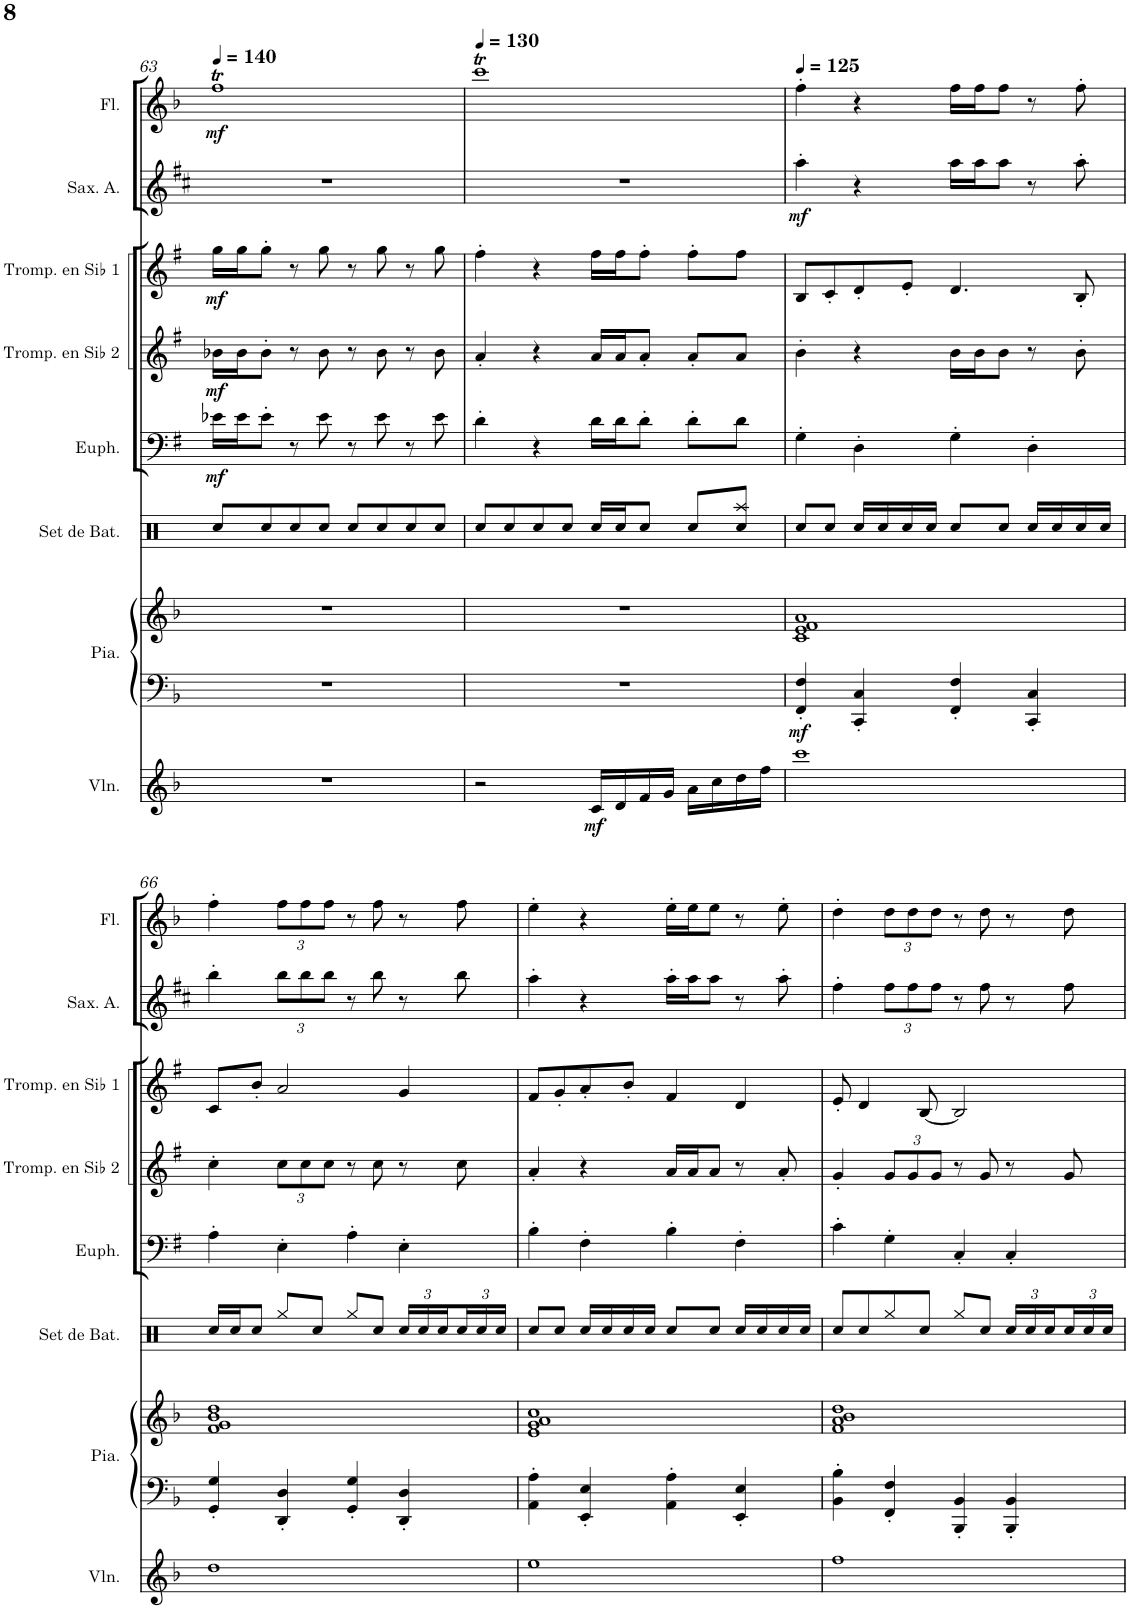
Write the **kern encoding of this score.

**kern	**dynam	**kern	**kern	**dynam	**kern	**dynam	**kern	**dynam	**kern	**dynam	**kern	**dynam	**kern	**dynam
*part7	*part7	*part6	*part6	*part6	*part5	*part5	*part4	*part4	*part3	*part3	*part2	*part2	*part1	*part1
*staff8	*staff8	*staff7	*staff6	*staff6/7	*staff5	*staff5	*staff4	*staff4	*staff3	*staff3	*staff2	*staff2	*staff1	*staff1
*I"Violon	*	*I"Piano	*	*	*I"Euphonium	*	*I"Trompette en Sib 2	*	*I"Trompette en Sib 1	*	*I"Saxophone Alto	*	*I"Flûte	*
*I'Vln.	*	*I'Pia.	*	*	*I'Euph.	*	*I'Tromp. en Sib 2	*	*I'Tromp. en Sib 1	*	*I'Sax. A.	*	*I'Fl.	*
!!LO:PB:g=z
*clefG2	*	*clefF4	*clefG2	*	*clefF4	*	*clefG2	*	*clefG2	*	*clefG2	*	*clefG2	*
*	*	*	*	*	*Trd1c2	*	*Trd1c2	*	*Trd1c2	*	*Trd5c9	*	*	*
*k[b-]	*	*k[b-]	*k[b-]	*	*k[f#]	*	*k[f#]	*	*k[f#]	*	*k[f#c#]	*	*k[b-]	*
*M4/4	*	*M4/4	*M4/4	*	*M4/4	*	*M4/4	*	*M4/4	*	*M4/4	*	*M4/4	*
*MM140	*	*MM140	*MM140	*	*MM140	*	*MM140	*	*MM140	*	*MM140	*	*MM140	*
=63	=63	=63	=63	=63	=63	=63	=63	=63	=63	=63	=63	=63	=63	=63
!	!	!	!	!	!	!LO:DY:b	!	!LO:DY:b	!	!LO:DY:b	!	!	!	!LO:DY:b
1r	.	1r	1r	.	16e-X\LL	mf	16b-X\LL	mf	16gg\LL	mf	1r	.	1ffT	mf
.	.	.	.	.	16e-\J	.	16b-\J	.	16gg\J	.	.	.	.	.
.	.	.	.	.	8e-'\J	.	8b-'\J	.	8gg'\J	.	.	.	.	.
.	.	.	.	.	8r	.	8r	.	8r	.	.	.	.	.
.	.	.	.	.	8e-\	.	8b-\	.	8gg\	.	.	.	.	.
.	.	.	.	.	8r	.	8r	.	8r	.	.	.	.	.
.	.	.	.	.	8e-\	.	8b-\	.	8gg\	.	.	.	.	.
.	.	.	.	.	8r	.	8r	.	8r	.	.	.	.	.
.	.	.	.	.	8e-\	.	8b-\	.	8gg\	.	.	.	.	.
=64	=64	=64	=64	=64	=64	=64	=64	=64	=64	=64	=64	=64	=64	=64
*	*	*	*	*	*	*	*	*	*	*	*	*	*MM130	*
2r	.	1r	1r	.	4d'\	.	4a'/	.	4ff#'\	.	1r	.	1cccT	.
.	.	.	.	.	4r	.	4r	.	4r	.	.	.	.	.
!	!LO:DY:b	!	!	!	!	!	!	!	!	!	!	!	!	!
16c/LL	mf	.	.	.	16d\LL	.	16a/LL	.	16ff#\LL	.	.	.	.	.
16d/	.	.	.	.	16d\J	.	16a/J	.	16ff#\J	.	.	.	.	.
16f/	.	.	.	.	8d'\J	.	8a'/J	.	8ff#'\J	.	.	.	.	.
16g/JJ	.	.	.	.	.	.	.	.	.	.	.	.	.	.
16a\LL	.	.	.	.	8d'\L	.	8a'/L	.	8ff#'\L	.	.	.	.	.
16cc\	.	.	.	.	.	.	.	.	.	.	.	.	.	.
16dd\	.	.	.	.	8d\J	.	8a/J	.	8ff#\J	.	.	.	.	.
16ff\JJ	.	.	.	.	.	.	.	.	.	.	.	.	.	.
=65	=65	=65	=65	=65	=65	=65	=65	=65	=65	=65	=65	=65	=65	=65
*	*	*	*	*	*	*	*	*	*	*	*	*	*MM125	*
!	!	!	!	!LO:DY:b=2	!	!	!	!	!	!	!	!LO:DY:b	!	!
1ccc	.	4FF/' 4F/'	1c 1e 1f 1a	mf	4G'\	.	4b'\	.	8B/L	.	4aa'\	mf	4ff'\	.
.	.	.	.	.	.	.	.	.	8c'/	.	.	.	.	.
.	.	4CC/' 4C/'	.	.	4D'\	.	4r	.	8d'/	.	4r	.	4r	.
.	.	.	.	.	.	.	.	.	8e'/J	.	.	.	.	.
.	.	4FF/' 4F/'	.	.	4G'\	.	16b\LL	.	4.d/	.	16aa\LL	.	16ff\LL	.
.	.	.	.	.	.	.	16b\J	.	.	.	16aa\J	.	16ff\J	.
.	.	.	.	.	.	.	8b\J	.	.	.	8aa\J	.	8ff\J	.
.	.	4CC/' 4C/'	.	.	4D'\	.	8r	.	.	.	8r	.	8r	.
.	.	.	.	.	.	.	8b'\	.	8B'/	.	8aa'\	.	8ff'\	.
!!LO:LB:g=z
=66	=66	=66	=66	=66	=66	=66	=66	=66	=66	=66	=66	=66	=66	=66
1dd	.	4GG/' 4G/'	1f 1g 1b- 1dd	.	4A'\	.	4cc'\	.	8c/L	.	4bb'\	.	4ff'\	.
.	.	.	.	.	.	.	.	.	8b'/J	.	.	.	.	.
*	*	*	*	*	*	*	*Xbrackettup	*	*	*	*Xbrackettup	*	*Xbrackettup	*
.	.	4DD/' 4D/'	.	.	4E'\	.	12cc\L	.	2a/	.	12bb\L	.	12ff\L	.
.	.	.	.	.	.	.	12cc\	.	.	.	12bb\	.	12ff\	.
.	.	.	.	.	.	.	12cc\J	.	.	.	12bb\J	.	12ff\J	.
.	.	4GG/' 4G/'	.	.	4A'\	.	8r	.	.	.	8r	.	8r	.
.	.	.	.	.	.	.	8cc\	.	.	.	8bb\	.	8ff\	.
.	.	4DD/' 4D/'	.	.	4E'\	.	8r	.	4g/	.	8r	.	8r	.
.	.	.	.	.	.	.	8cc\	.	.	.	8bb\	.	8ff\	.
=67	=67	=67	=67	=67	=67	=67	=67	=67	=67	=67	=67	=67	=67	=67
1ee	.	4AA\' 4A\'	1e 1g 1a 1cc	.	4B'\	.	4a'/	.	8f#/L	.	4aa'\	.	4ee'\	.
.	.	.	.	.	.	.	.	.	8g'/	.	.	.	.	.
.	.	4EE/' 4E/'	.	.	4F#'\	.	4r	.	8a'/	.	4r	.	4r	.
.	.	.	.	.	.	.	.	.	8b'/J	.	.	.	.	.
.	.	4AA\' 4A\'	.	.	4B'\	.	16a/LL	.	4f#/	.	16aa'\LL	.	16ee'\LL	.
.	.	.	.	.	.	.	16a/J	.	.	.	16aa\J	.	16ee\J	.
.	.	.	.	.	.	.	8a/J	.	.	.	8aa\J	.	8ee\J	.
.	.	4EE/' 4E/'	.	.	4F#'\	.	8r	.	4d/	.	8r	.	8r	.
.	.	.	.	.	.	.	8a'/	.	.	.	8aa'\	.	8ee'\	.
=68	=68	=68	=68	=68	=68	=68	=68	=68	=68	=68	=68	=68	=68	=68
1ff	.	4BB-\' 4B-\'	1f 1a 1b- 1dd	.	4c'\	.	4g'/	.	8e'/	.	4ff#'\	.	4dd'\	.
.	.	.	.	.	.	.	.	.	4d/	.	.	.	.	.
.	.	4FF/' 4F/'	.	.	4G'\	.	12g/L	.	.	.	12ff#\L	.	12dd\L	.
.	.	.	.	.	.	.	12g/	.	.	.	12ff#\	.	12dd\	.
.	.	.	.	.	.	.	.	.	[8B/	.	.	.	.	.
.	.	.	.	.	.	.	12g/J	.	.	.	12ff#\J	.	12dd\J	.
.	.	4BBB-/' 4BB-/'	.	.	4C'/	.	8r	.	2B/]	.	8r	.	8r	.
.	.	.	.	.	.	.	8g/	.	.	.	8ff#\	.	8dd\	.
.	.	4BBB-/' 4BB-/'	.	.	4C'/	.	8r	.	.	.	8r	.	8r	.
.	.	.	.	.	.	.	8g/	.	.	.	8ff#\	.	8dd\	.
=	=	=	=	=	=	=	=	=	=	=	=	=	=	=
*-	*-	*-	*-	*-	*-	*-	*-	*-	*-	*-	*-	*-	*-	*-
